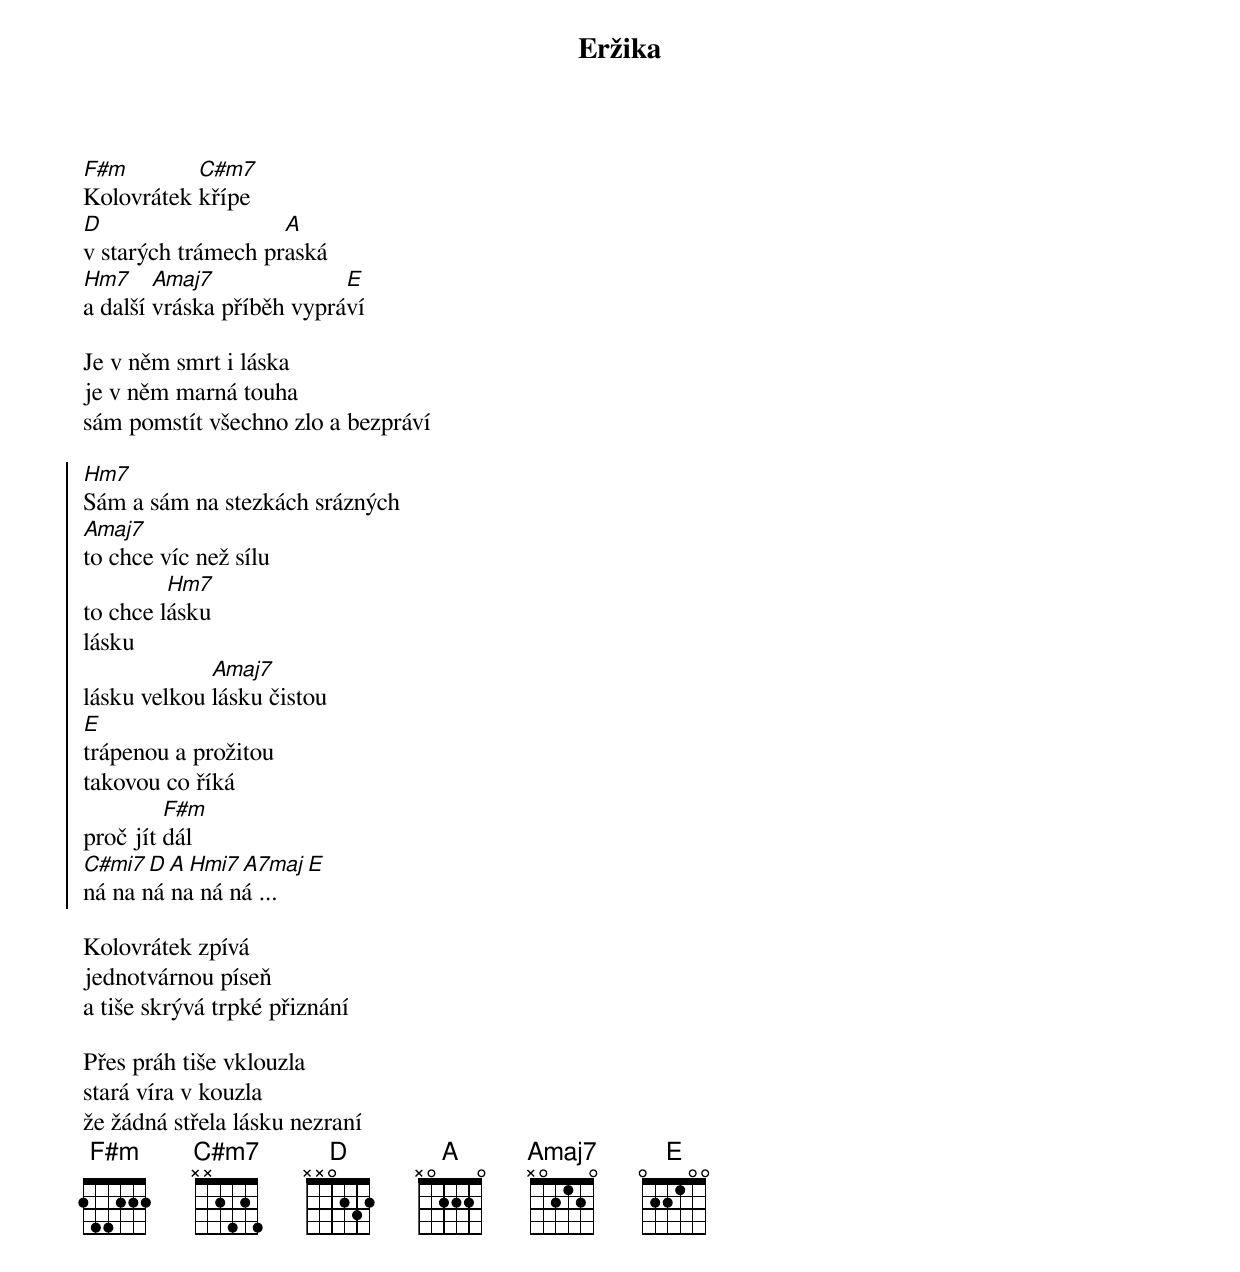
{title: Eržika}
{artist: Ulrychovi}

[F#m]Kolovrátek [C#m7]křípe
[D]v starých trámech pr[A]aská
[Hm7]a další [Amaj7]vráska příběh vyprá[E]ví

Je v něm smrt i láska
je v něm marná touha
sám pomstít všechno zlo a bezpráví

{start_of_chorus}
[Hm7]Sám a sám na stezkách srázných
[Amaj7]to chce víc než sílu
to chce l[Hm7]ásku
lásku
lásku velkou [Amaj7]lásku čistou
[E]trápenou a prožitou
takovou co říká
proč jít [F#m]dál
[C#mi7 D A Hmi7 A7maj E]ná na ná na ná ná ...
{end_of_chorus}

Kolovrátek zpívá
jednotvárnou píseň
a tiše skrývá trpké přiznání

Přes práh tiše vklouzla
stará víra v kouzla
že žádná střela lásku nezraní
